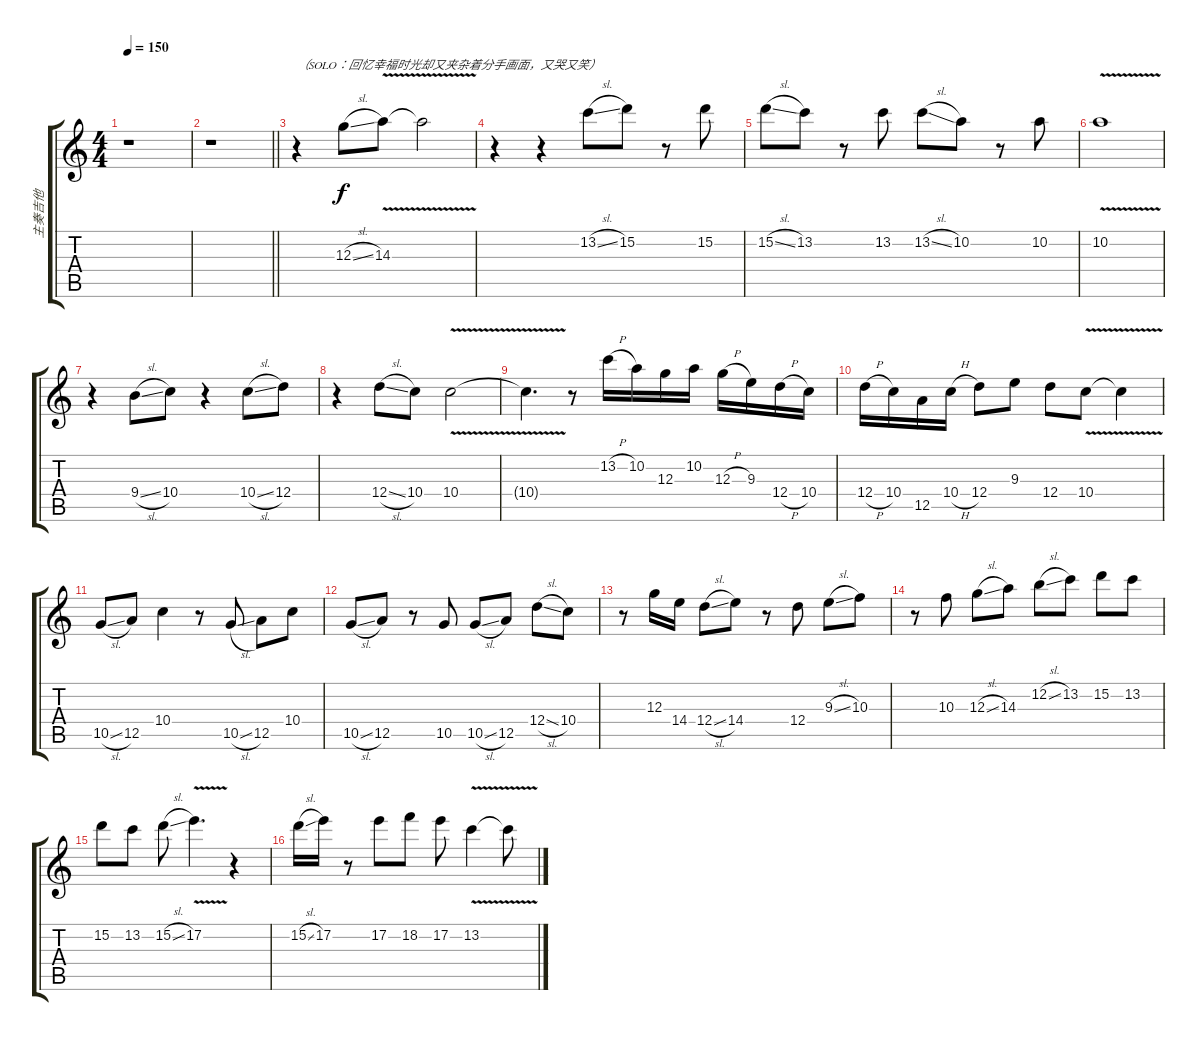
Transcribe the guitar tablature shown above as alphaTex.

\track ("主奏吉他" "主奏吉他") {instrument overdrivenguitar}
\staff {score tabs}
\tuning (E4 B3 G3 D3 A2 E2) {hide}
\ts (4 4)
\tempo 150
\clef g2
\ks c
r.1{dy f} |
\barLineRight lightlight
r.1 |
r.4{txt "（SOLO：回忆幸福时光却又夹杂着分手画面，又哭又笑）" volume 16 balance 8} 12.3{sl}.8 14.3{v}.8 14.3{t}.2 |
r.4 r.4 13.2{sl}.8 15.2.8 r.8 15.2.8 |
15.2{sl}.8 13.2.8 r.8 13.2.8 13.2{sl}.8 10.2.8 r.8 10.2.8 |
10.2{v}.1 |
r.4 9.4{sl}.8 10.4.8 r.4 10.4{sl}.8 12.4.8 |
r.4 12.4{sl}.8 10.4.8 10.4{v}.2 |
10.4{t}.4{d} r.8 13.2{h}.16 10.2.16 12.3.16 10.2.16 12.3{h}.16 9.3.16 12.4{h}.16 10.4.16 |
12.4{h}.16 10.4.16 12.5.16 10.4{h}.16 12.4.8 9.3.8 12.4.8 10.4{v}.8 10.4{t}.4 |
10.5{sl}.8 12.5.8 10.4.4 r.8 10.5{sl}.8 12.5.8 10.4.8 |
10.5{sl}.8 12.5.8 r.8 10.5.8 10.5{sl}.8 12.5.8 12.4{sl}.8 10.4.8 |
r.8 12.3.16 14.4.16 12.4{sl}.8 14.4.8 r.8 12.4.8 9.3{sl}.8 10.3.8 |
r.8 10.3.8 12.3{sl}.8 14.3.8 12.2{sl}.8 13.2.8 15.2.8 13.2.8 |
15.2.8 13.2.8 15.2{sl}.8 17.2{v}.4{d} r.4 |
15.2{sl}.16 17.2.16 r.8 17.2.8 18.2.8 17.2.8 13.2{v}.4 13.2{t}.8
